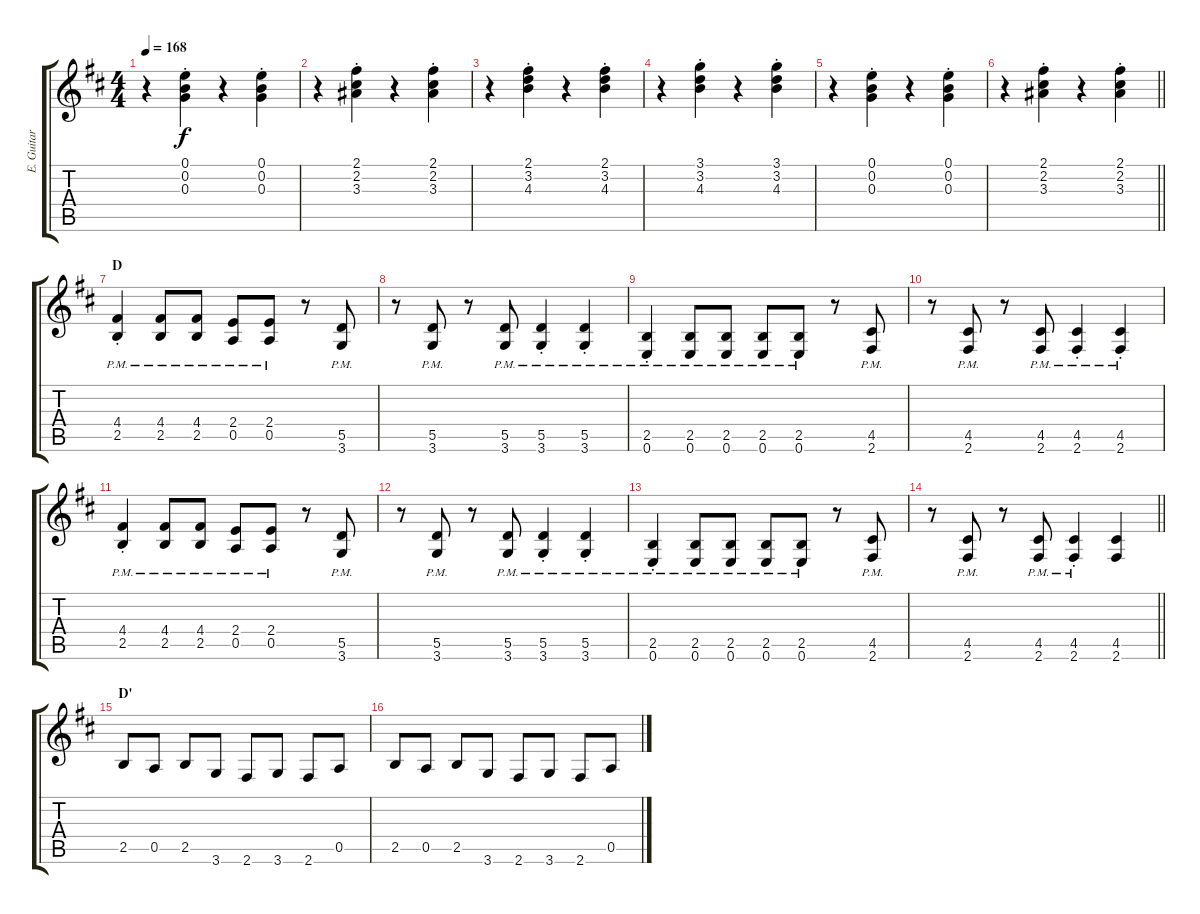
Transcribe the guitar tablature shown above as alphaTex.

\track ("E. Guitar II" "E. Guitar ") {instrument overdrivenguitar}
\staff {score tabs}
\tuning (E4 B3 G3 D3 A2 E2) {hide}
\ts (4 4)
\tempo 168
\clef g2
\ks d
r.4{dy f} (0.1{st} 0.2{st} 0.3{st}).4 r.4 (0.1{st} 0.2{st} 0.3{st}).4 |
r.4 (2.1{st} 2.2{st} 3.3{st}).4 r.4 (2.1{st} 2.2{st} 3.3{st}).4 |
r.4 (2.1{st} 3.2{st} 4.3{st}).4 r.4 (2.1{st} 3.2{st} 4.3{st}).4 |
r.4 (3.1{st} 3.2{st} 4.3{st}).4 r.4 (3.1{st} 3.2{st} 4.3{st}).4 |
r.4 (0.1{st} 0.2{st} 0.3{st}).4 r.4 (0.1{st} 0.2{st} 0.3{st}).4 |
\barLineRight lightlight
r.4 (2.1{st} 2.2{st} 3.3{st}).4 r.4 (2.1{st} 2.2{st} 3.3{st}).4 |
\section ("" "D")
(4.4{pm st} 2.5{pm st}).4 (4.4{pm} 2.5{pm}).8 (4.4{pm} 2.5{pm}).8 (2.4{pm} 0.5{pm}).8 (2.4{pm} 0.5{pm}).8 r.8 (5.5{pm} 3.6{pm}).8 |
r.8 (5.5{pm} 3.6{pm}).8 r.8 (5.5{pm} 3.6{pm}).8 (5.5{pm st} 3.6{pm st}).4 (5.5{pm st} 3.6{pm st}).4 |
(2.5{pm st} 0.6{pm st}).4 (2.5{pm} 0.6{pm}).8 (2.5{pm} 0.6{pm}).8 (2.5{pm} 0.6{pm}).8 (2.5{pm} 0.6{pm}).8 r.8 (4.5{pm} 2.6{pm}).8 |
r.8 (4.5{pm} 2.6{pm}).8 r.8 (4.5{pm} 2.6{pm}).8 (4.5{pm st} 2.6{pm st}).4 (4.5{pm st} 2.6{pm st}).4 |
(4.4{pm st} 2.5{pm st}).4 (4.4{pm} 2.5{pm}).8 (4.4{pm} 2.5{pm}).8 (2.4{pm} 0.5{pm}).8 (2.4{pm} 0.5{pm}).8 r.8 (5.5{pm} 3.6{pm}).8 |
r.8 (5.5{pm} 3.6{pm}).8 r.8 (5.5{pm} 3.6{pm}).8 (5.5{pm st} 3.6{pm st}).4 (5.5{pm st} 3.6{pm st}).4 |
(2.5{pm st} 0.6{pm st}).4 (2.5{pm} 0.6{pm}).8 (2.5{pm} 0.6{pm}).8 (2.5{pm} 0.6{pm}).8 (2.5{pm} 0.6{pm}).8 r.8 (4.5{pm} 2.6{pm}).8 |
\barLineRight lightlight
r.8 (4.5{pm} 2.6{pm}).8 r.8 (4.5{pm} 2.6{pm}).8 (4.5{pm st} 2.6{pm st}).4 (4.5 2.6).4 |
\section ("" "D'")
2.5.8 0.5.8 2.5.8 3.6.8 2.6.8 3.6.8 2.6.8 0.5.8 |
2.5.8 0.5.8 2.5.8 3.6.8 2.6.8 3.6.8 2.6.8 0.5.8
